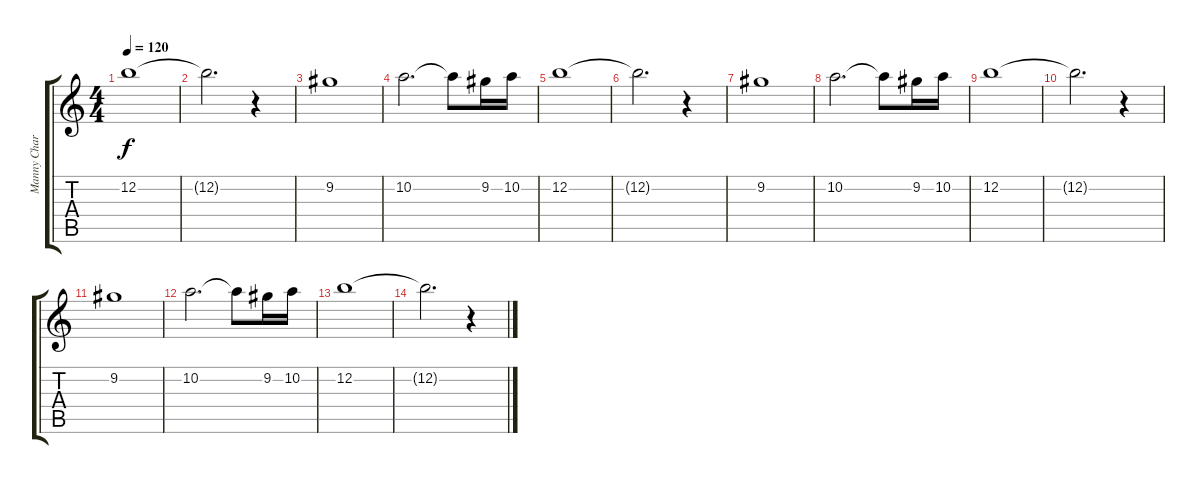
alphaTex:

\track ("Manny Charlton (solo guitar #2)" "Manny Char") {instrument overdrivenguitar}
\staff {score tabs}
\tuning (E4 B3 G3 D3 A2 E2) {hide}
\ts (4 4)
\tempo 120
\clef g2
\ks c
12.2.1{dy f} |
12.2{t}.2{d} r.4 |
9.2.1 |
10.2.2{d} 10.2{t}.8 9.2.16 10.2.16 |
12.2.1 |
12.2{t}.2{d} r.4 |
9.2.1 |
10.2.2{d} 10.2{t}.8 9.2.16 10.2.16 |
12.2.1 |
12.2{t}.2{d} r.4 |
9.2.1 |
10.2.2{d} 10.2{t}.8 9.2.16 10.2.16 |
12.2.1 |
12.2{t}.2{d} r.4
